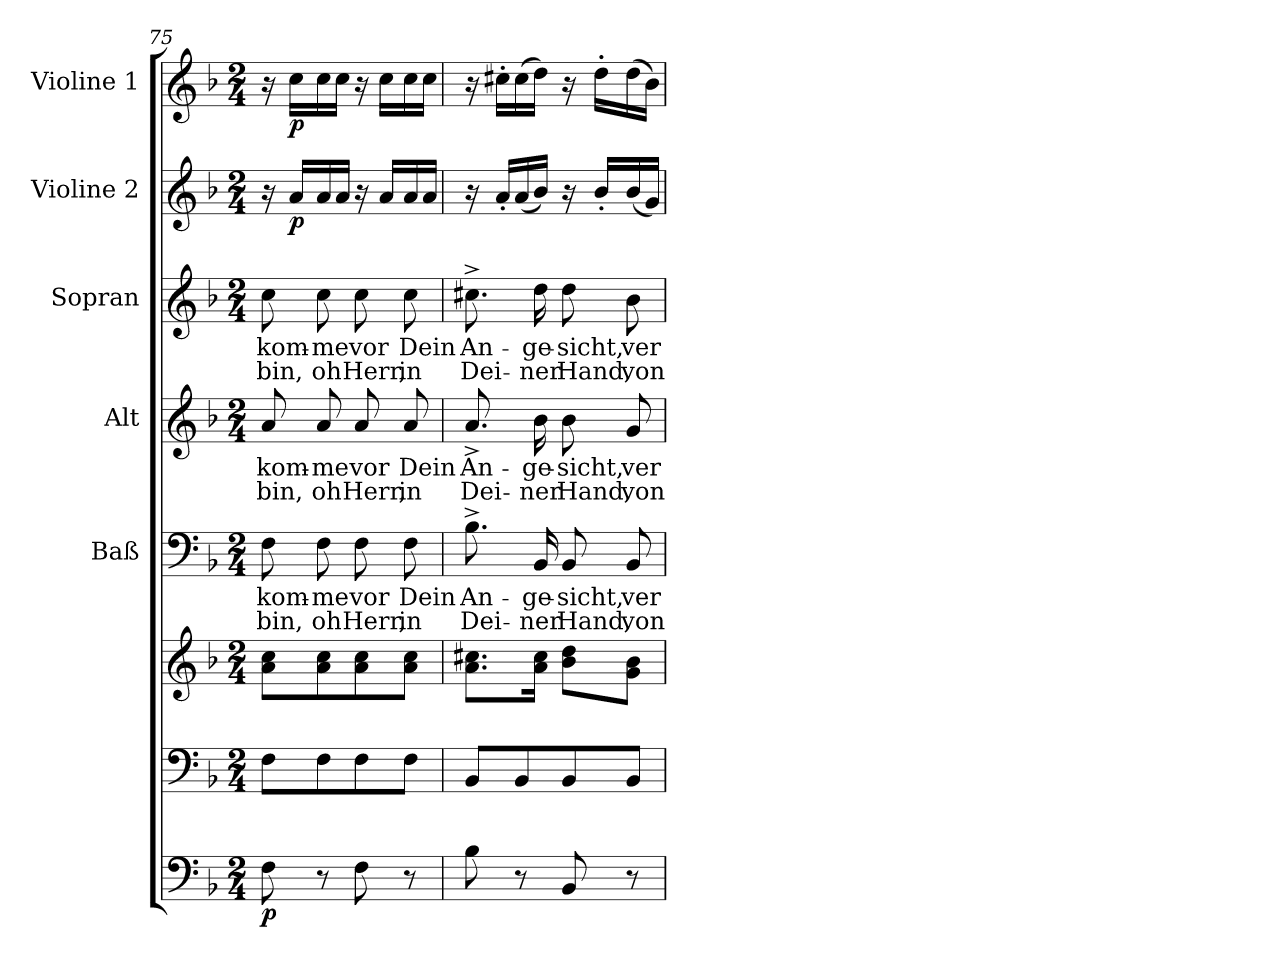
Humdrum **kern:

**kern	**dynam	**kern	**kern	**kern	**text	**text	**kern	**text	**text	**kern	**text	**text	**kern	**dynam	**kern	**dynam
*part7	*part7	*part6	*part6	*part5	*part5	*part5	*part4	*part4	*part4	*part3	*part3	*part3	*part2	*part2	*part1	*part1
*staff8	*staff8	*staff7	*staff6	*staff5	*staff5	*staff5	*staff4	*staff4	*staff4	*staff3	*staff3	*staff3	*staff2	*staff2	*staff1	*staff1
*	*	*	*	*I"Baß	*	*	*I"Alt	*	*	*I"Sopran	*	*	*I"Violine 2	*	*I"Violine 1	*
*	*	*	*	*	*	*	*	*	*	*	*	*	*I'Vln	*	*I'Vln	*
*clefF4	*	*clefF4	*clefG2	*clefF4	*	*	*clefG2	*	*	*clefG2	*	*	*clefG2	*	*clefG2	*
*ITrd7c12	*	*	*	*	*	*	*	*	*	*	*	*	*	*	*	*
*k[b-]	*	*k[b-]	*k[b-]	*k[b-]	*	*	*k[b-]	*	*	*k[b-]	*	*	*k[b-]	*	*k[b-]	*
*F:	*	*F:	*F:	*F:	*	*	*F:	*	*	*F:	*	*	*F:	*	*F:	*
*M2/4	*	*M2/4	*M2/4	*M2/4	*	*	*M2/4	*	*	*M2/4	*	*	*M2/4	*	*M2/4	*
=75	=75	=75	=75	=75	=75	=75	=75	=75	=75	=75	=75	=75	=75	=75	=75	=75
!	!LO:DY:b	!	!	!	!LO:LY:b	!LO:LY:b	!	!LO:LY:b	!LO:LY:b	!	!LO:LY:b	!LO:LY:b	!	!	!	!
8FF\	p	8F\L	8a\ 8cc\L	8F\	kom-	bin,	8a/	kom-	bin,	8cc\	kom-	bin,	16r	.	16r	.
!	!	!	!	!	!	!	!	!	!	!	!	!	!	!LO:DY:b	!	!LO:DY:b
.	.	.	.	.	.	.	.	.	.	.	.	.	16a/LL	p	16cc\LL	p
!	!	!	!	!	!LO:LY:b	!LO:LY:b	!	!LO:LY:b	!LO:LY:b	!	!LO:LY:b	!LO:LY:b	!	!	!	!
8r	.	8F\	8a\ 8cc\	8F\	-me	oh	8a/	-me	oh	8cc\	-me	oh	16a/	.	16cc\	.
.	.	.	.	.	.	.	.	.	.	.	.	.	16a/JJ	.	16cc\JJ	.
!	!	!	!	!	!LO:LY:b	!LO:LY:b	!	!LO:LY:b	!LO:LY:b	!	!LO:LY:b	!LO:LY:b	!	!	!	!
8FF\	.	8F\	8a\ 8cc\	8F\	vor	Herr,	8a/	vor	Herr,	8cc\	vor	Herr,	16r	.	16r	.
.	.	.	.	.	.	.	.	.	.	.	.	.	16a/LL	.	16cc\LL	.
!	!	!	!	!	!LO:LY:b	!LO:LY:b	!	!LO:LY:b	!LO:LY:b	!	!LO:LY:b	!LO:LY:b	!	!	!	!
8r	.	8F\J	8a\ 8cc\J	8F\	Dein	in	8a/	Dein	in	8cc\	Dein	in	16a/	.	16cc\	.
.	.	.	.	.	.	.	.	.	.	.	.	.	16a/JJ	.	16cc\JJ	.
=76	=76	=76	=76	=76	=76	=76	=76	=76	=76	=76	=76	=76	=76	=76	=76	=76
!	!	!	!	!	!LO:LY:b	!LO:LY:b	!	!LO:LY:b	!LO:LY:b	!	!LO:LY:b	!LO:LY:b	!	!	!	!
8BB-\	.	8BB-/L	8.a\ 8.cc#X\L	8.B-^>\	An-	Dei-	8.a^</	An-	Dei-	8.cc#X^>\	An-	Dei-	16r	.	16r	.
.	.	.	.	.	.	.	.	.	.	.	.	.	16a'</LL	.	16cc#X'>\LL	.
8r	.	8BB-/	.	.	.	.	.	.	.	.	.	.	(<16a/	.	(>16cc#\	.
!	!	!	!	!	!LO:LY:b	!LO:LY:b	!	!LO:LY:b	!LO:LY:b	!	!LO:LY:b	!LO:LY:b	!	!	!	!
.	.	.	16a\ 16cc#\Jk	16BB-/	-ge-	-ner	16b-\	-ge-	-ner	16dd\	-ge-	-ner	16b-/JJ)	.	16dd\JJ)	.
!	!	!	!	!	!LO:LY:b	!LO:LY:b	!	!LO:LY:b	!LO:LY:b	!	!LO:LY:b	!LO:LY:b	!	!	!	!
8BBB-/	.	8BB-/	8b-\ 8dd\L	8BB-/	-sicht,	Hand,	8b-\	-sicht,	Hand,	8dd\	-sicht,	Hand,	16r	.	16r	.
.	.	.	.	.	.	.	.	.	.	.	.	.	16b-'</LL	.	16dd'>\LL	.
!	!	!	!	!	!LO:LY:b	!LO:LY:b	!	!LO:LY:b	!LO:LY:b	!	!LO:LY:b	!LO:LY:b	!	!	!	!
8r	.	8BB-/J	8g\ 8b-\J	8BB-/	ver-	von	8g/	ver-	von	8b-\	ver-	von	(<16b-/	.	(>16dd\	.
.	.	.	.	.	.	.	.	.	.	.	.	.	16g/JJ)	.	16b-\JJ)	.
=	=	=	=	=	=	=	=	=	=	=	=	=	=	=	=	=
*-	*-	*-	*-	*-	*-	*-	*-	*-	*-	*-	*-	*-	*-	*-	*-	*-
